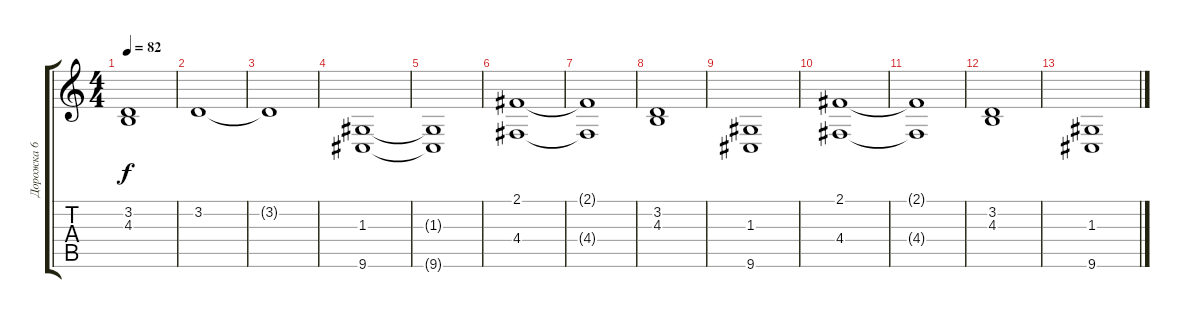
\track ("Дорожка 6" "Дорожка 6") {instrument choiraahs}
\staff {score tabs}
\tuning (E4 B3 G3 D3 A2 E2) {hide}
\ts (4 4)
\tempo 82
\clef g2
\ks c
(3.2{t} 4.3{t}).1{dy f} |
3.2.1 |
3.2{t}.1 |
(1.3 9.6).1 |
(1.3{t} 9.6{t}).1 |
(2.1 4.4).1 |
(2.1{t} 4.4{t}).1 |
(3.2 4.3).1 |
(1.3 9.6).1 |
(2.1 4.4).1 |
(2.1{t} 4.4{t}).1 |
(3.2 4.3).1 |
(1.3 9.6).1
